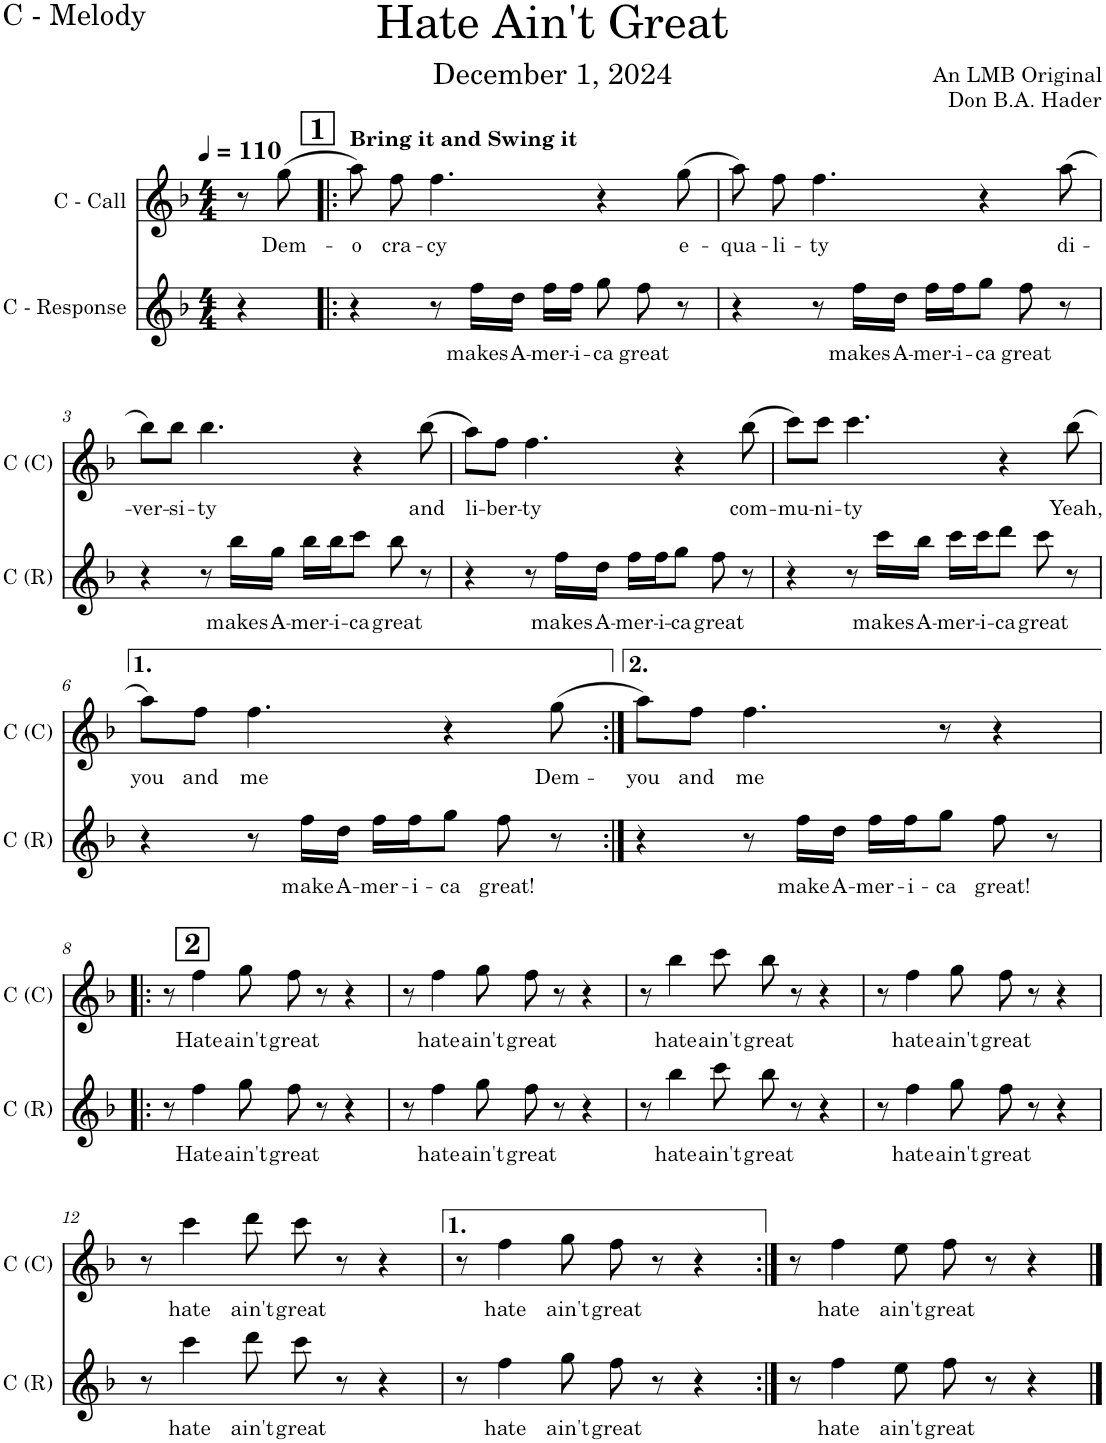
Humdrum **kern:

**kern	**text	**kern	**text
*part2	*part2	*part1	*part1
*staff2	*staff2	*staff1	*staff1
*I"C - Response	*	*I"C - Call	*
*I'C (R)	*	*I'C (C)	*
*clefG2	*	*clefG2	*
*k[b-]	*	*k[b-]	*
*M4/4	*	*M4/4	*
*MM110	*	*MM110	*
=	=	=	=
4r	.	8r	.
!	!	!	!LO:LY:b
.	.	(8gg\	Dem-
!!LO:REH:place=s1:a:B:cj:fs=14:t=1
=1!|:	=1!|:	=1!|:	=1!|:
!	!	!LO:TX:a:B:t=Bring it and Swing it	!
!	!	!	!LO:LY:b
4r	.	8aa\)	-o
!	!	!	!LO:LY:b
.	.	8ff\	-cra-
!	!	!	!LO:LY:b
8r	.	4.ff\	-cy
!	!LO:LY:b	!	!
16ff\LL	makes	.	.
!	!LO:LY:b	!	!
16dd\JJ	A-	.	.
!	!LO:LY:b	!	!
16ff\LL	-mer-	.	.
!	!LO:LY:b	!	!
16ff\JJ	-i-	.	.
!	!LO:LY:b	!	!
8gg\	-ca	4r	.
!	!LO:LY:b	!	!
8ff\	great	.	.
!	!	!	!LO:LY:b
8r	.	(8gg\	e-
=2	=2	=2	=2
!	!	!	!LO:LY:b
4r	.	8aa\)	-qua-
!	!	!	!LO:LY:b
.	.	8ff\	-li-
!	!	!	!LO:LY:b
8r	.	4.ff\	-ty
!	!LO:LY:b	!	!
16ff\LL	makes	.	.
!	!LO:LY:b	!	!
16dd\JJ	A-	.	.
!	!LO:LY:b	!	!
16ff\LL	-mer-	.	.
!	!LO:LY:b	!	!
16ff\J	-i-	.	.
!	!LO:LY:b	!	!
8gg\J	-ca	4r	.
!	!LO:LY:b	!	!
8ff\	great	.	.
!	!	!	!LO:LY:b
8r	.	(8aa\	di-
!!LO:LB:g=z
=3	=3	=3	=3
!	!	!	!LO:LY:b
4r	.	8bb-\L)	-ver-
!	!	!	!LO:LY:b
.	.	8bb-\J	-si-
!	!	!	!LO:LY:b
8r	.	4.bb-\	-ty
!	!LO:LY:b	!	!
16bb-\LL	makes	.	.
!	!LO:LY:b	!	!
16gg\JJ	A-	.	.
!	!LO:LY:b	!	!
16bb-\LL	-mer-	.	.
!	!LO:LY:b	!	!
16bb-\J	-i-	.	.
!	!LO:LY:b	!	!
8ccc\J	-ca	4r	.
!	!LO:LY:b	!	!
8bb-\	great	.	.
!	!	!	!LO:LY:b
8r	.	(8bb-\	and
=4	=4	=4	=4
!	!	!	!LO:LY:b
4r	.	8aa\L)	li-
!	!	!	!LO:LY:b
.	.	8ff\J	-ber-
!	!	!	!LO:LY:b
8r	.	4.ff\	-ty
!	!LO:LY:b	!	!
16ff\LL	makes	.	.
!	!LO:LY:b	!	!
16dd\JJ	A-	.	.
!	!LO:LY:b	!	!
16ff\LL	-mer-	.	.
!	!LO:LY:b	!	!
16ff\J	-i-	.	.
!	!LO:LY:b	!	!
8gg\J	-ca	4r	.
!	!LO:LY:b	!	!
8ff\	great	.	.
!	!	!	!LO:LY:b
8r	.	(8bb-\	com-
=5	=5	=5	=5
!	!	!	!LO:LY:b
4r	.	8ccc\L)	-mu-
!	!	!	!LO:LY:b
.	.	8ccc\J	-ni-
!	!	!	!LO:LY:b
8r	.	4.ccc\	-ty
!	!LO:LY:b	!	!
16ccc\LL	makes	.	.
!	!LO:LY:b	!	!
16bb-\JJ	A-	.	.
!	!LO:LY:b	!	!
16ccc\LL	-mer-	.	.
!	!LO:LY:b	!	!
16ccc\J	-i-	.	.
!	!LO:LY:b	!	!
8ddd\J	-ca	4r	.
!	!LO:LY:b	!	!
8ccc\	great	.	.
!	!	!	!LO:LY:b
8r	.	(8bb-\	Yeah,
!!LO:LB:g=z
=6	=6	=6	=6
!	!	!	!LO:LY:b
4r	.	8aa\L)	you
!	!	!	!LO:LY:b
.	.	8ff\J	and
!	!	!	!LO:LY:b
8r	.	4.ff\	me
!	!LO:LY:b	!	!
16ff\LL	make	.	.
!	!LO:LY:b	!	!
16dd\JJ	A-	.	.
!	!LO:LY:b	!	!
16ff\LL	-mer-	.	.
!	!LO:LY:b	!	!
16ff\J	-i-	.	.
!	!LO:LY:b	!	!
8gg\J	-ca	4r	.
!	!LO:LY:b	!	!
8ff\	great!	.	.
!	!	!	!LO:LY:b
8r	.	(8gg\	Dem-
=7:|!	=7:|!	=7:|!	=7:|!
!	!	!	!LO:LY:b
4r	.	8aa\L)	-you
!	!	!	!LO:LY:b
.	.	8ff\J	and
!	!	!	!LO:LY:b
8r	.	4.ff\	me
!	!LO:LY:b	!	!
16ff\LL	make	.	.
!	!LO:LY:b	!	!
16dd\JJ	A-	.	.
!	!LO:LY:b	!	!
16ff\LL	-mer-	.	.
!	!LO:LY:b	!	!
16ff\J	-i-	.	.
!	!LO:LY:b	!	!
8gg\J	-ca	8r	.
!	!LO:LY:b	!	!
8ff\	great!	4r	.
8r	.	.	.
!!LO:LB:g=z
!!LO:REH:place=s1:a:B:cj:fs=14:t=2:qo=0.5
=8!|:	=8!|:	=8!|:	=8!|:
8r	.	8r	.
!	!LO:LY:b	!	!LO:LY:b
4ff\	Hate	4ff\	Hate
!	!LO:LY:b	!	!LO:LY:b
8gg\	ain't	8gg\	ain't
!	!LO:LY:b	!	!LO:LY:b
8ff\	great	8ff\	great
8r	.	8r	.
4r	.	4r	.
=9	=9	=9	=9
8r	.	8r	.
!	!LO:LY:b	!	!LO:LY:b
4ff\	hate	4ff\	hate
!	!LO:LY:b	!	!LO:LY:b
8gg\	ain't	8gg\	ain't
!	!LO:LY:b	!	!LO:LY:b
8ff\	great	8ff\	great
8r	.	8r	.
4r	.	4r	.
=10	=10	=10	=10
8r	.	8r	.
!	!LO:LY:b	!	!LO:LY:b
4bb-\	hate	4bb-\	hate
!	!LO:LY:b	!	!LO:LY:b
8ccc\	ain't	8ccc\	ain't
!	!LO:LY:b	!	!LO:LY:b
8bb-\	great	8bb-\	great
8r	.	8r	.
4r	.	4r	.
=11	=11	=11	=11
8r	.	8r	.
!	!LO:LY:b	!	!LO:LY:b
4ff\	hate	4ff\	hate
!	!LO:LY:b	!	!LO:LY:b
8gg\	ain't	8gg\	ain't
!	!LO:LY:b	!	!LO:LY:b
8ff\	great	8ff\	great
8r	.	8r	.
4r	.	4r	.
!!LO:LB:g=z
=12	=12	=12	=12
8r	.	8r	.
!	!LO:LY:b	!	!LO:LY:b
4ccc\	hate	4ccc\	hate
!	!LO:LY:b	!	!LO:LY:b
8ddd\	ain't	8ddd\	ain't
!	!LO:LY:b	!	!LO:LY:b
8ccc\	great	8ccc\	great
8r	.	8r	.
4r	.	4r	.
=13	=13	=13	=13
8r	.	8r	.
!	!LO:LY:b	!	!LO:LY:b
4ff\	hate	4ff\	hate
!	!LO:LY:b	!	!LO:LY:b
8gg\	ain't	8gg\	ain't
!	!LO:LY:b	!	!LO:LY:b
8ff\	great	8ff\	great
8r	.	8r	.
4r	.	4r	.
=14:|!	=14:|!	=14:|!	=14:|!
8r	.	8r	.
!	!LO:LY:b	!	!LO:LY:b
4ff\	hate	4ff\	hate
!	!LO:LY:b	!	!LO:LY:b
8ee\	ain't	8ee\	ain't
!	!LO:LY:b	!	!LO:LY:b
8ff\	great	8ff\	great
8r	.	8r	.
4r	.	4r	.
==	==	==	==
*-	*-	*-	*-
